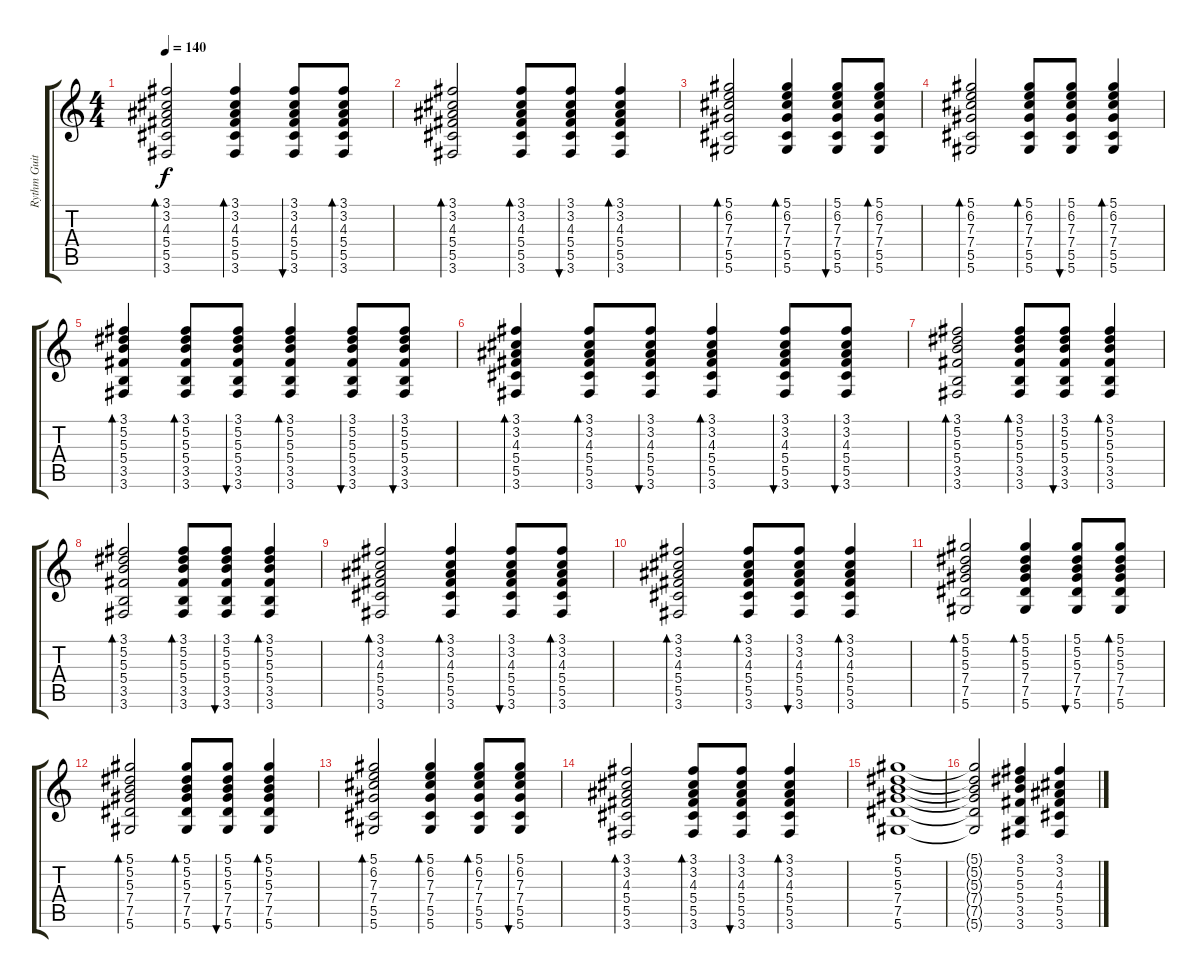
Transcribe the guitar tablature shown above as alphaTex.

\track ("Rythm Guitar" "Rythm Guit") {instrument acousticguitarsteel}
\staff {score tabs}
\tuning (Eb4 Bb3 Gb3 Db3 Ab2 Eb2) {hide}
\ts (4 4)
\tempo 140
\clef g2
\ks c
(3.1 3.2 4.3 5.4 5.5 3.6).2{bd 120 dy f} (3.1 3.2 4.3 5.4 5.5 3.6).4{bd 60} (3.1 3.2 4.3 5.4 5.5 3.6).8{bu 120} (3.1 3.2 4.3 5.4 5.5 3.6).8{bd 120} |
(3.1 3.2 4.3 5.4 5.5 3.6).2{bd 120} (3.1 3.2 4.3 5.4 5.5 3.6).8{bd 60} (3.1 3.2 4.3 5.4 5.5 3.6).8{bu 120} (3.1 3.2 4.3 5.4 5.5 3.6).4{bd 120} |
(5.1 6.2 7.3 7.4 5.5 5.6).2{bd 120} (5.1 6.2 7.3 7.4 5.5 5.6).4{bd 60} (5.1 6.2 7.3 7.4 5.5 5.6).8{bu 120} (5.1 6.2 7.3 7.4 5.5 5.6).8{bd 120} |
(5.1 6.2 7.3 7.4 5.5 5.6).2{bd 120} (5.1 6.2 7.3 7.4 5.5 5.6).8{bd 60} (5.1 6.2 7.3 7.4 5.5 5.6).8{bu 120} (5.1 6.2 7.3 7.4 5.5 5.6).4{bd 120} |
(3.1 5.2 5.3 5.4 3.5 3.6).4{bd 120} (3.1 5.2 5.3 5.4 3.5 3.6).8{bd 60} (3.1 5.2 5.3 5.4 3.5 3.6).8{bu 120} (3.1 5.2 5.3 5.4 3.5 3.6).4{bd 120} (3.1 5.2 5.3 5.4 3.5 3.6).8{bu 120} (3.1 5.2 5.3 5.4 3.5 3.6).8{bu 120} |
(3.1 3.2 4.3 5.4 5.5 3.6).4{bd 120} (3.1 3.2 4.3 5.4 5.5 3.6).8{bd 60} (3.1 3.2 4.3 5.4 5.5 3.6).8{bu 120} (3.1 3.2 4.3 5.4 5.5 3.6).4{bd 120} (3.1 3.2 4.3 5.4 5.5 3.6).8{bu 120} (3.1 3.2 4.3 5.4 5.5 3.6).8{bu 120} |
(3.1 5.2 5.3 5.4 3.5 3.6).2{bd 120} (3.1 5.2 5.3 5.4 3.5 3.6).8{bd 60} (3.1 5.2 5.3 5.4 3.5 3.6).8{bu 120} (3.1 5.2 5.3 5.4 3.5 3.6).4{bd 120} |
(3.1 5.2 5.3 5.4 3.5 3.6).2{bd 120} (3.1 5.2 5.3 5.4 3.5 3.6).8{bd 60} (3.1 5.2 5.3 5.4 3.5 3.6).8{bu 120} (3.1 5.2 5.3 5.4 3.5 3.6).4{bd 120} |
(3.1 3.2 4.3 5.4 5.5 3.6).2{bd 120} (3.1 3.2 4.3 5.4 5.5 3.6).4{bd 60} (3.1 3.2 4.3 5.4 5.5 3.6).8{bu 120} (3.1 3.2 4.3 5.4 5.5 3.6).8{bd 120} |
(3.1 3.2 4.3 5.4 5.5 3.6).2{bd 120} (3.1 3.2 4.3 5.4 5.5 3.6).8{bd 60} (3.1 3.2 4.3 5.4 5.5 3.6).8{bu 120} (3.1 3.2 4.3 5.4 5.5 3.6).4{bd 120} |
(5.1 5.2 5.3 7.4 7.5 5.6).2{bd 120} (5.1 5.2 5.3 7.4 7.5 5.6).4{bd 60} (5.1 5.2 5.3 7.4 7.5 5.6).8{bu 120} (5.1 5.2 5.3 7.4 7.5 5.6).8{bd 120} |
(5.1 5.2 5.3 7.4 7.5 5.6).2{bd 120} (5.1 5.2 5.3 7.4 7.5 5.6).8{bd 60} (5.1 5.2 5.3 7.4 7.5 5.6).8{bu 120} (5.1 5.2 5.3 7.4 7.5 5.6).4{bd 120} |
(5.1 6.2 7.3 7.4 5.5 5.6).2{bd 120} (5.1 6.2 7.3 7.4 5.5 5.6).4{bd 60} (5.1 6.2 7.3 7.4 5.5 5.6).8{bd 120} (5.1 6.2 7.3 7.4 5.5 5.6).8{bu 120} |
(3.1 3.2 4.3 5.4 5.5 3.6).2{bd 120} (3.1 3.2 4.3 5.4 5.5 3.6).8{bd 60} (3.1 3.2 4.3 5.4 5.5 3.6).8{bu 120} (3.1 3.2 4.3 5.4 5.5 3.6).4{bd 120} |
(5.1 5.2 5.3 7.4 7.5 5.6).1 |
(5.1{t} 5.2{t} 5.3{t} 7.4{t} 7.5{t} 5.6{t}).2 (3.1 5.2 5.3 5.4 3.5 3.6).4 (3.1 3.2 4.3 5.4 5.5 3.6).4
